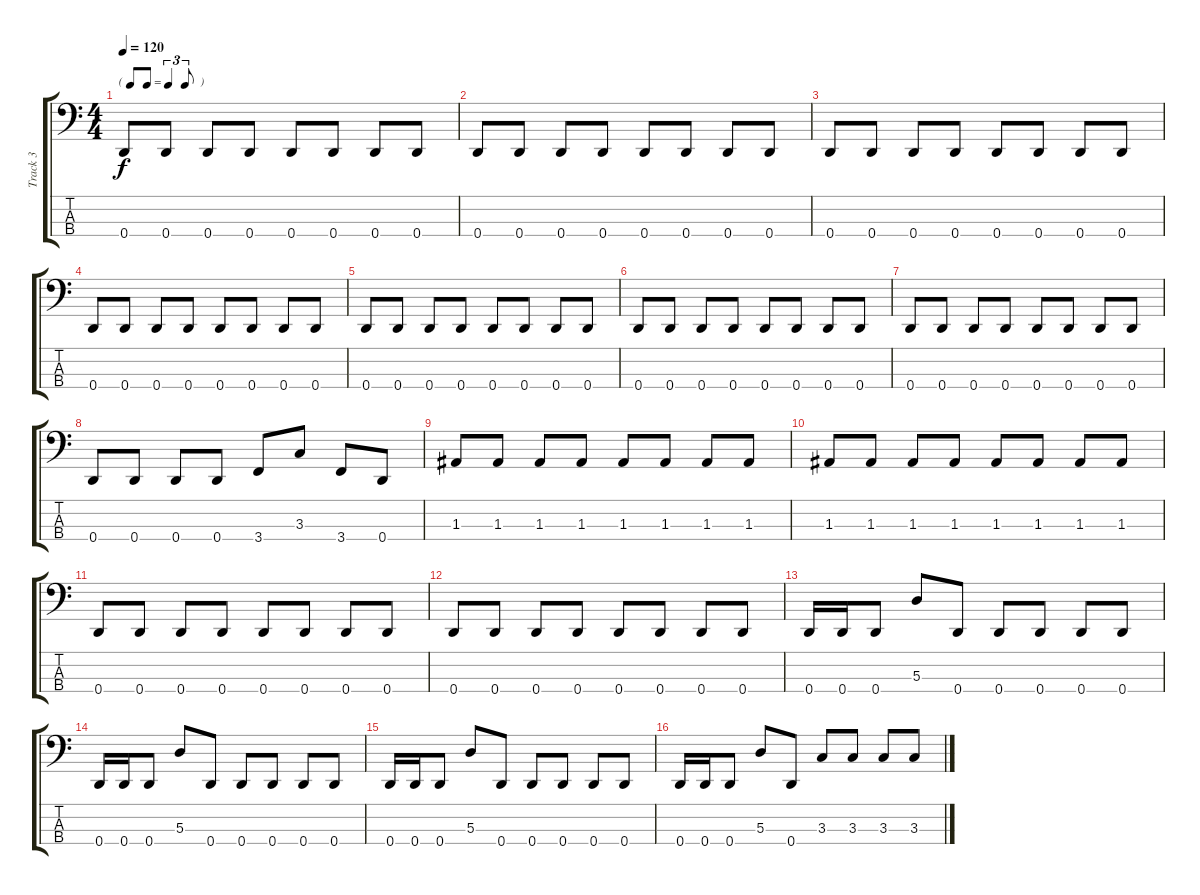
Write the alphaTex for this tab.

\track ("Track 3" "Track 3") {instrument electricbassfinger}
\staff {score tabs}
\tuning (G2 D2 A1 D1) {hide}
\ts (4 4)
\tf triplet8th
\tempo 120
\clef f4
\ks c
0.4.8{dy f instrument electricbassfinger} 0.4.8 0.4.8 0.4.8 0.4.8 0.4.8 0.4.8 0.4.8 |
0.4.8 0.4.8 0.4.8 0.4.8 0.4.8 0.4.8 0.4.8 0.4.8 |
0.4.8 0.4.8 0.4.8 0.4.8 0.4.8 0.4.8 0.4.8 0.4.8 |
0.4.8 0.4.8 0.4.8 0.4.8 0.4.8 0.4.8 0.4.8 0.4.8 |
0.4.8 0.4.8 0.4.8 0.4.8 0.4.8 0.4.8 0.4.8 0.4.8 |
0.4.8 0.4.8 0.4.8 0.4.8 0.4.8 0.4.8 0.4.8 0.4.8 |
0.4.8 0.4.8 0.4.8 0.4.8 0.4.8 0.4.8 0.4.8 0.4.8 |
0.4.8 0.4.8 0.4.8 0.4.8 3.4.8 3.3.8 3.4.8 0.4.8 |
1.3.8 1.3.8 1.3.8 1.3.8 1.3.8 1.3.8 1.3.8 1.3.8 |
1.3.8 1.3.8 1.3.8 1.3.8 1.3.8 1.3.8 1.3.8 1.3.8 |
0.4.8 0.4.8 0.4.8 0.4.8 0.4.8 0.4.8 0.4.8 0.4.8 |
0.4.8 0.4.8 0.4.8 0.4.8 0.4.8 0.4.8 0.4.8 0.4.8 |
0.4.16 0.4.16 0.4.8 5.3.8 0.4.8 0.4.8 0.4.8 0.4.8 0.4.8 |
0.4.16 0.4.16 0.4.8 5.3.8 0.4.8 0.4.8 0.4.8 0.4.8 0.4.8 |
0.4.16 0.4.16 0.4.8 5.3.8 0.4.8 0.4.8 0.4.8 0.4.8 0.4.8 |
0.4.16 0.4.16 0.4.8 5.3.8 0.4.8 3.3.8 3.3.8 3.3.8 3.3.8
